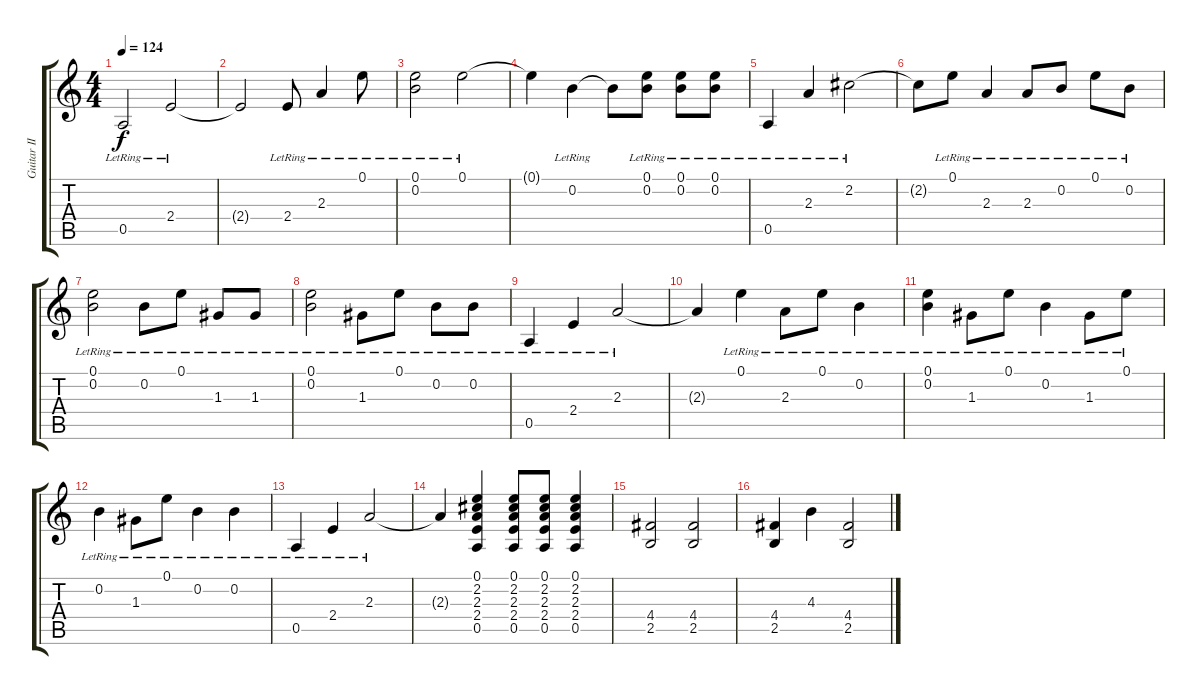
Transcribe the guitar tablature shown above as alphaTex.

\track ("Guitar II (solo)" "Guitar II ") {instrument overdrivenguitar}
\staff {score tabs}
\tuning (E4 B3 G3 D3 A2 E2) {hide}
\ts (4 4)
\tempo 124
\clef g2
\ks c
0.5{lr}.2{dy f} 2.4{lr}.2 |
2.4{t}.2 2.4{lr}.8 2.3{lr}.4 0.1{lr}.8 |
(0.1{lr} 0.2{lr}).2 0.1{lr}.2 |
0.1{t}.4 0.2{lr}.4 0.2{t}.8 (0.1{lr} 0.2{lr}).8 (0.1{lr} 0.2{lr}).8 (0.1{lr} 0.2{lr}).8 |
0.5{lr}.4 2.3{lr}.4 2.2{lr}.2 |
2.2{t}.8 0.1{lr}.8 2.3{lr}.4 2.3{lr}.8 0.2{lr}.8 0.1{lr}.8 0.2{lr}.8 |
(0.1{lr} 0.2{lr}).2 0.2{lr}.8 0.1{lr}.8 1.3{lr}.8 1.3{lr}.8 |
(0.1{lr} 0.2{lr}).2 1.3{lr}.8 0.1{lr}.8 0.2{lr}.8 0.2{lr}.8 |
0.5{lr}.4 2.4{lr}.4 2.3{lr}.2 |
2.3{t}.4 0.1{lr}.4 2.3{lr}.8 0.1{lr}.8 0.2{lr}.4 |
(0.1{lr} 0.2{lr}).4 1.3{lr}.8 0.1{lr}.8 0.2{lr}.4 1.3{lr}.8 0.1{lr}.8 |
0.2{lr}.4 1.3{lr}.8 0.1{lr}.8 0.2{lr}.4 0.2{lr}.4 |
0.5{lr}.4 2.4{lr}.4 2.3{lr}.2 |
2.3{t}.4 (0.1 2.2 2.3 2.4 0.5).4 (0.1 2.2 2.3 2.4 0.5).8 (0.1 2.2 2.3 2.4 0.5).8 (0.1 2.2 2.3 2.4 0.5).4 |
(4.4 2.5).2 (4.4 2.5).2 |
(4.4 2.5).4 4.3.4 (4.4 2.5).2
